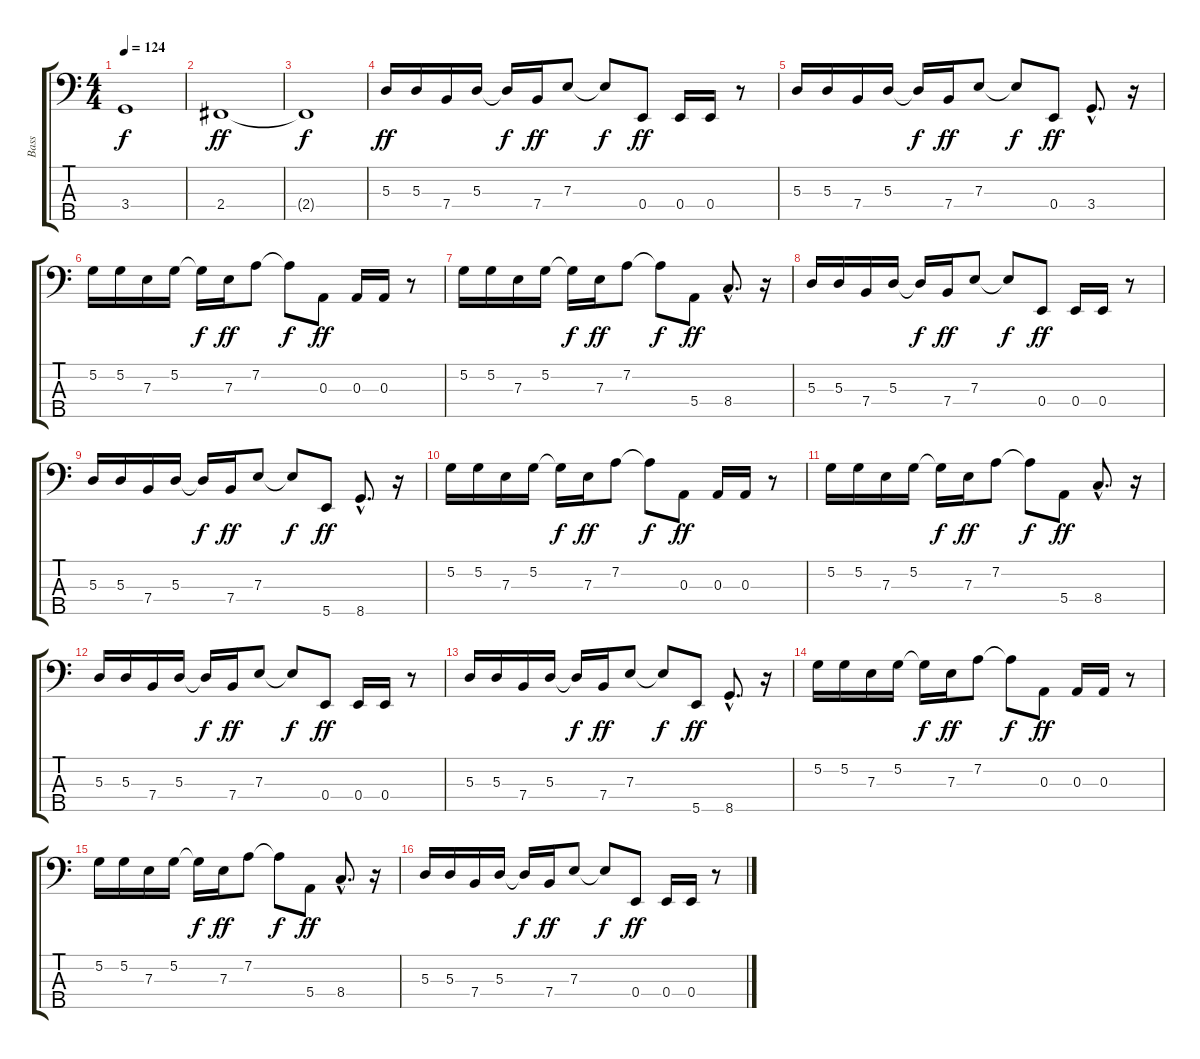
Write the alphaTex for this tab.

\track ("Bass" "Bass") {instrument electricbassfinger}
\staff {score tabs}
\tuning (G2 D2 A1 E1 B0) {hide}
\ts (4 4)
\tempo 124
\clef f4
\ks c
3.4{t}.1{dy f} |
2.4.1{dy ff} |
2.4{t}.1{dy f} |
5.3.16{dy ff} 5.3.16 7.4.16 5.3.16 5.3{t}.16{dy f} 7.4.16{dy ff} 7.3.8 7.3{t}.8{dy f} 0.4.8{dy ff} 0.4.16 0.4.16 r.8 |
5.3.16 5.3.16 7.4.16 5.3.16 5.3{t}.16{dy f} 7.4.16{dy ff} 7.3.8 7.3{t}.8{dy f} 0.4.8{dy ff} 3.4{hac}.8{d} r.16 |
5.2.16 5.2.16 7.3.16 5.2.16 5.2{t}.16{dy f} 7.3.16{dy ff} 7.2.8 7.2{t}.8{dy f} 0.3.8{dy ff} 0.3.16 0.3.16 r.8 |
5.2.16 5.2.16 7.3.16 5.2.16 5.2{t}.16{dy f} 7.3.16{dy ff} 7.2.8 7.2{t}.8{dy f} 5.4.8{dy ff} 8.4{hac}.8{d} r.16 |
5.3.16 5.3.16 7.4.16 5.3.16 5.3{t}.16{dy f} 7.4.16{dy ff} 7.3.8 7.3{t}.8{dy f} 0.4.8{dy ff} 0.4.16 0.4.16 r.8 |
5.3.16 5.3.16 7.4.16 5.3.16 5.3{t}.16{dy f} 7.4.16{dy ff} 7.3.8 7.3{t}.8{dy f} 5.5.8{dy ff} 8.5{hac}.8{d} r.16 |
5.2.16 5.2.16 7.3.16 5.2.16 5.2{t}.16{dy f} 7.3.16{dy ff} 7.2.8 7.2{t}.8{dy f} 0.3.8{dy ff} 0.3.16 0.3.16 r.8 |
5.2.16 5.2.16 7.3.16 5.2.16 5.2{t}.16{dy f} 7.3.16{dy ff} 7.2.8 7.2{t}.8{dy f} 5.4.8{dy ff} 8.4{hac}.8{d} r.16 |
5.3.16 5.3.16 7.4.16 5.3.16 5.3{t}.16{dy f} 7.4.16{dy ff} 7.3.8 7.3{t}.8{dy f} 0.4.8{dy ff} 0.4.16 0.4.16 r.8 |
5.3.16 5.3.16 7.4.16 5.3.16 5.3{t}.16{dy f} 7.4.16{dy ff} 7.3.8 7.3{t}.8{dy f} 5.5.8{dy ff} 8.5{hac}.8{d} r.16 |
5.2.16 5.2.16 7.3.16 5.2.16 5.2{t}.16{dy f} 7.3.16{dy ff} 7.2.8 7.2{t}.8{dy f} 0.3.8{dy ff} 0.3.16 0.3.16 r.8 |
5.2.16 5.2.16 7.3.16 5.2.16 5.2{t}.16{dy f} 7.3.16{dy ff} 7.2.8 7.2{t}.8{dy f} 5.4.8{dy ff} 8.4{hac}.8{d} r.16 |
5.3.16 5.3.16 7.4.16 5.3.16 5.3{t}.16{dy f} 7.4.16{dy ff} 7.3.8 7.3{t}.8{dy f} 0.4.8{dy ff} 0.4.16 0.4.16 r.8
